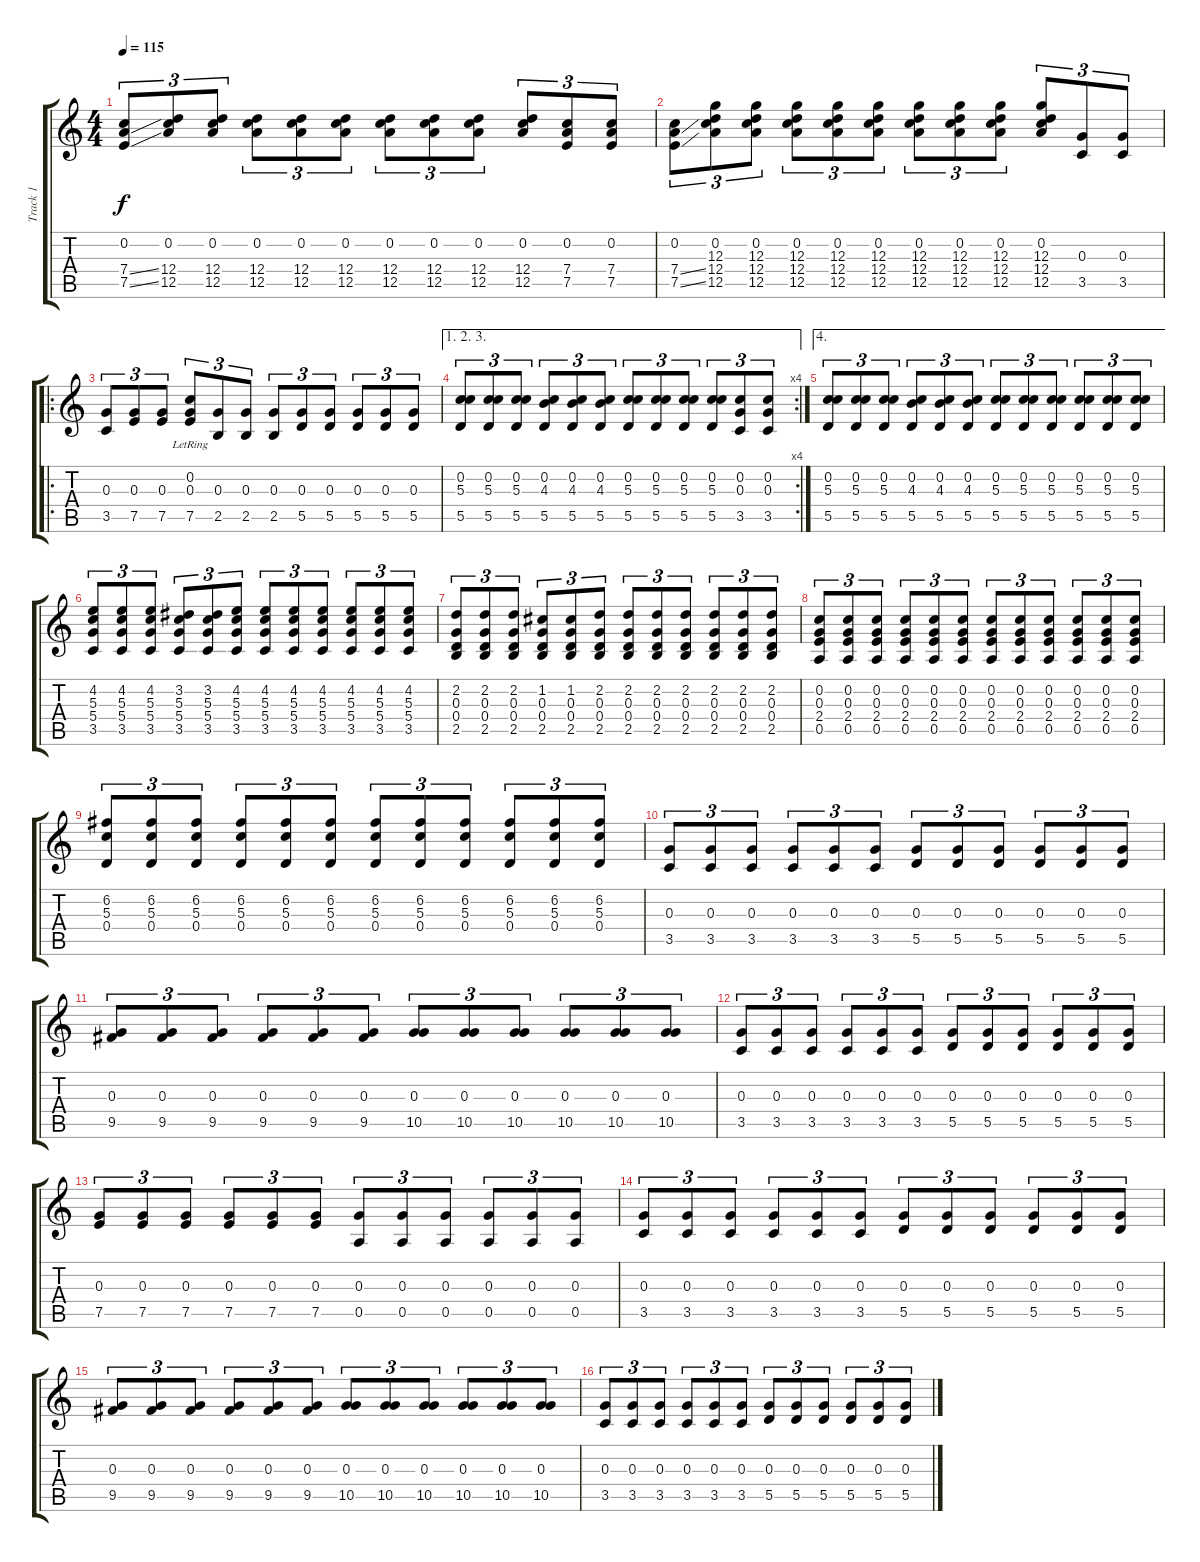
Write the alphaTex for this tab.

\track ("Track 1" "Track 1") {instrument acousticguitarsteel}
\staff {score tabs}
\tuning (E4 C4 G3 D3 A2 E2) {hide}
\ts (4 4)
\tempo 115
\clef g2
\ks c
(0.2 7.4{ss} 7.5{ss}).8{tu (3 2) dy f} (0.2 12.4 12.5).8{tu (3 2)} (0.2 12.4 12.5).8{tu (3 2)} (0.2 12.4 12.5).8{tu (3 2)} (0.2 12.4 12.5).8{tu (3 2)} (0.2 12.4 12.5).8{tu (3 2)} (0.2 12.4 12.5).8{tu (3 2)} (0.2 12.4 12.5).8{tu (3 2)} (0.2 12.4 12.5).8{tu (3 2)} (0.2 12.4 12.5).8{tu (3 2)} (0.2 7.4 7.5).8{tu (3 2)} (0.2 7.4 7.5).8{tu (3 2)} |
(0.2 7.4{ss} 7.5{ss}).8{tu (3 2)} (0.2 12.3 12.4 12.5).8{tu (3 2)} (0.2 12.3 12.4 12.5).8{tu (3 2)} (0.2 12.3 12.4 12.5).8{tu (3 2)} (0.2 12.3 12.4 12.5).8{tu (3 2)} (0.2 12.3 12.4 12.5).8{tu (3 2)} (0.2 12.3 12.4 12.5).8{tu (3 2)} (0.2 12.3 12.4 12.5).8{tu (3 2)} (0.2 12.3 12.4 12.5).8{tu (3 2)} (0.2 12.3 12.4 12.5).8{tu (3 2)} (0.3 3.5).8{tu (3 2)} (0.3 3.5).8{tu (3 2)} |
\ro
(0.3 3.5).8{tu (3 2)} (0.3 7.5).8{tu (3 2)} (0.3 7.5).8{tu (3 2)} (0.2{lr} 0.3 7.5).8{tu (3 2)} (0.3 2.5).8{tu (3 2)} (0.3 2.5).8{tu (3 2)} (0.3 2.5).8{tu (3 2)} (0.3 5.5).8{tu (3 2)} (0.3 5.5).8{tu (3 2)} (0.3 5.5).8{tu (3 2)} (0.3 5.5).8{tu (3 2)} (0.3 5.5).8{tu (3 2)} |
\ae (1 2 3)
\rc 4
(0.2 5.3 5.5).8{tu (3 2)} (0.2 5.3 5.5).8{tu (3 2)} (0.2 5.3 5.5).8{tu (3 2)} (0.2 4.3 5.5).8{tu (3 2)} (0.2 4.3 5.5).8{tu (3 2)} (0.2 4.3 5.5).8{tu (3 2)} (0.2 5.3 5.5).8{tu (3 2)} (0.2 5.3 5.5).8{tu (3 2)} (0.2 5.3 5.5).8{tu (3 2)} (0.2 5.3 5.5).8{tu (3 2)} (0.2 0.3 3.5).8{tu (3 2)} (0.2 0.3 3.5).8{tu (3 2)} |
\ae 4
(0.2 5.3 5.5).8{tu (3 2)} (0.2 5.3 5.5).8{tu (3 2)} (0.2 5.3 5.5).8{tu (3 2)} (0.2 4.3 5.5).8{tu (3 2)} (0.2 4.3 5.5).8{tu (3 2)} (0.2 4.3 5.5).8{tu (3 2)} (0.2 5.3 5.5).8{tu (3 2)} (0.2 5.3 5.5).8{tu (3 2)} (0.2 5.3 5.5).8{tu (3 2)} (0.2 5.3 5.5).8{tu (3 2)} (0.2 5.3 5.5).8{tu (3 2)} (0.2 5.3 5.5).8{tu (3 2)} |
(4.2 5.3 5.4 3.5).8{tu (3 2)} (4.2 5.3 5.4 3.5).8{tu (3 2)} (4.2 5.3 5.4 3.5).8{tu (3 2)} (3.2 5.3 5.4 3.5).8{tu (3 2)} (3.2 5.3 5.4 3.5).8{tu (3 2)} (4.2 5.3 5.4 3.5).8{tu (3 2)} (4.2 5.3 5.4 3.5).8{tu (3 2)} (4.2 5.3 5.4 3.5).8{tu (3 2)} (4.2 5.3 5.4 3.5).8{tu (3 2)} (4.2 5.3 5.4 3.5).8{tu (3 2)} (4.2 5.3 5.4 3.5).8{tu (3 2)} (4.2 5.3 5.4 3.5).8{tu (3 2)} |
(2.2 0.3 0.4 2.5).8{tu (3 2)} (2.2 0.3 0.4 2.5).8{tu (3 2)} (2.2 0.3 0.4 2.5).8{tu (3 2)} (1.2 0.3 0.4 2.5).8{tu (3 2)} (1.2 0.3 0.4 2.5).8{tu (3 2)} (2.2 0.3 0.4 2.5).8{tu (3 2)} (2.2 0.3 0.4 2.5).8{tu (3 2)} (2.2 0.3 0.4 2.5).8{tu (3 2)} (2.2 0.3 0.4 2.5).8{tu (3 2)} (2.2 0.3 0.4 2.5).8{tu (3 2)} (2.2 0.3 0.4 2.5).8{tu (3 2)} (2.2 0.3 0.4 2.5).8{tu (3 2)} |
(0.2 0.3 2.4 0.5).8{tu (3 2)} (0.2 0.3 2.4 0.5).8{tu (3 2)} (0.2 0.3 2.4 0.5).8{tu (3 2)} (0.2 0.3 2.4 0.5).8{tu (3 2)} (0.2 0.3 2.4 0.5).8{tu (3 2)} (0.2 0.3 2.4 0.5).8{tu (3 2)} (0.2 0.3 2.4 0.5).8{tu (3 2)} (0.2 0.3 2.4 0.5).8{tu (3 2)} (0.2 0.3 2.4 0.5).8{tu (3 2)} (0.2 0.3 2.4 0.5).8{tu (3 2)} (0.2 0.3 2.4 0.5).8{tu (3 2)} (0.2 0.3 2.4 0.5).8{tu (3 2)} |
(6.2 5.3 0.4).8{tu (3 2)} (6.2 5.3 0.4).8{tu (3 2)} (6.2 5.3 0.4).8{tu (3 2)} (6.2 5.3 0.4).8{tu (3 2)} (6.2 5.3 0.4).8{tu (3 2)} (6.2 5.3 0.4).8{tu (3 2)} (6.2 5.3 0.4).8{tu (3 2)} (6.2 5.3 0.4).8{tu (3 2)} (6.2 5.3 0.4).8{tu (3 2)} (6.2 5.3 0.4).8{tu (3 2)} (6.2 5.3 0.4).8{tu (3 2)} (6.2 5.3 0.4).8{tu (3 2)} |
(0.3 3.5).8{tu (3 2)} (0.3 3.5).8{tu (3 2)} (0.3 3.5).8{tu (3 2)} (0.3 3.5).8{tu (3 2)} (0.3 3.5).8{tu (3 2)} (0.3 3.5).8{tu (3 2)} (0.3 5.5).8{tu (3 2)} (0.3 5.5).8{tu (3 2)} (0.3 5.5).8{tu (3 2)} (0.3 5.5).8{tu (3 2)} (0.3 5.5).8{tu (3 2)} (0.3 5.5).8{tu (3 2)} |
(0.3 9.5).8{tu (3 2)} (0.3 9.5).8{tu (3 2)} (0.3 9.5).8{tu (3 2)} (0.3 9.5).8{tu (3 2)} (0.3 9.5).8{tu (3 2)} (0.3 9.5).8{tu (3 2)} (0.3 10.5).8{tu (3 2)} (0.3 10.5).8{tu (3 2)} (0.3 10.5).8{tu (3 2)} (0.3 10.5).8{tu (3 2)} (0.3 10.5).8{tu (3 2)} (0.3 10.5).8{tu (3 2)} |
(0.3 3.5).8{tu (3 2)} (0.3 3.5).8{tu (3 2)} (0.3 3.5).8{tu (3 2)} (0.3 3.5).8{tu (3 2)} (0.3 3.5).8{tu (3 2)} (0.3 3.5).8{tu (3 2)} (0.3 5.5).8{tu (3 2)} (0.3 5.5).8{tu (3 2)} (0.3 5.5).8{tu (3 2)} (0.3 5.5).8{tu (3 2)} (0.3 5.5).8{tu (3 2)} (0.3 5.5).8{tu (3 2)} |
(0.3 7.5).8{tu (3 2)} (0.3 7.5).8{tu (3 2)} (0.3 7.5).8{tu (3 2)} (0.3 7.5).8{tu (3 2)} (0.3 7.5).8{tu (3 2)} (0.3 7.5).8{tu (3 2)} (0.3 0.5).8{tu (3 2)} (0.3 0.5).8{tu (3 2)} (0.3 0.5).8{tu (3 2)} (0.3 0.5).8{tu (3 2)} (0.3 0.5).8{tu (3 2)} (0.3 0.5).8{tu (3 2)} |
(0.3 3.5).8{tu (3 2)} (0.3 3.5).8{tu (3 2)} (0.3 3.5).8{tu (3 2)} (0.3 3.5).8{tu (3 2)} (0.3 3.5).8{tu (3 2)} (0.3 3.5).8{tu (3 2)} (0.3 5.5).8{tu (3 2)} (0.3 5.5).8{tu (3 2)} (0.3 5.5).8{tu (3 2)} (0.3 5.5).8{tu (3 2)} (0.3 5.5).8{tu (3 2)} (0.3 5.5).8{tu (3 2)} |
(0.3 9.5).8{tu (3 2)} (0.3 9.5).8{tu (3 2)} (0.3 9.5).8{tu (3 2)} (0.3 9.5).8{tu (3 2)} (0.3 9.5).8{tu (3 2)} (0.3 9.5).8{tu (3 2)} (0.3 10.5).8{tu (3 2)} (0.3 10.5).8{tu (3 2)} (0.3 10.5).8{tu (3 2)} (0.3 10.5).8{tu (3 2)} (0.3 10.5).8{tu (3 2)} (0.3 10.5).8{tu (3 2)} |
(0.3 3.5).8{tu (3 2)} (0.3 3.5).8{tu (3 2)} (0.3 3.5).8{tu (3 2)} (0.3 3.5).8{tu (3 2)} (0.3 3.5).8{tu (3 2)} (0.3 3.5).8{tu (3 2)} (0.3 5.5).8{tu (3 2)} (0.3 5.5).8{tu (3 2)} (0.3 5.5).8{tu (3 2)} (0.3 5.5).8{tu (3 2)} (0.3 5.5).8{tu (3 2)} (0.3 5.5).8{tu (3 2)}
